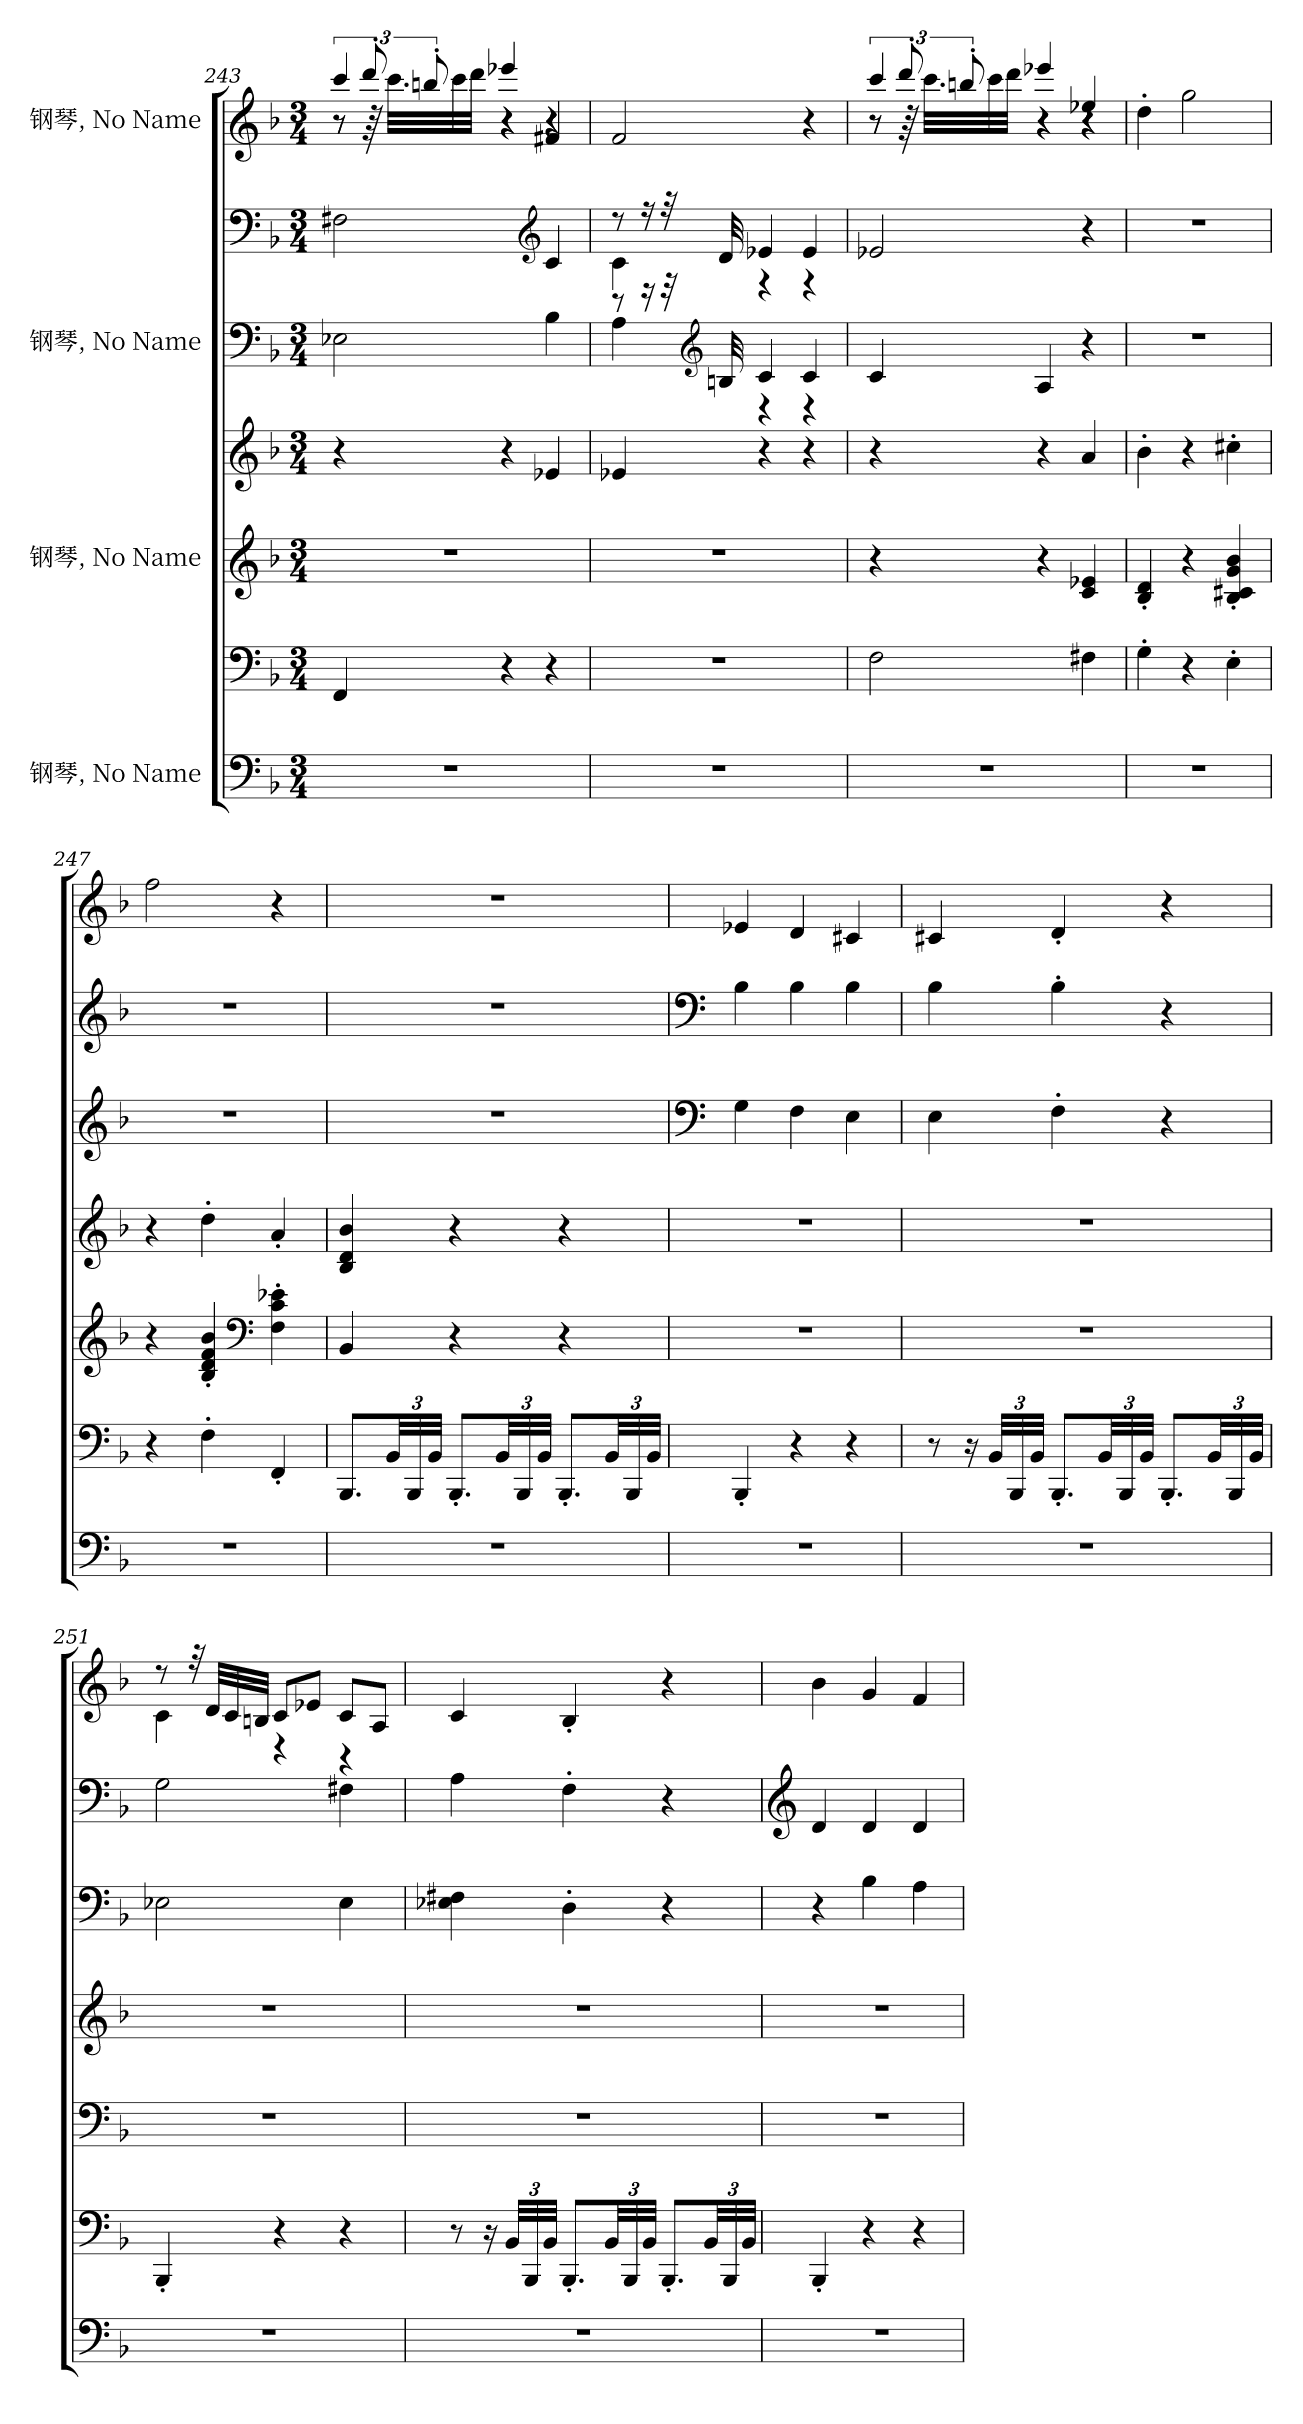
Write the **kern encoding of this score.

**kern	**kern	**kern	**kern	**kern	**kern	**kern
*part4	*part4	*part3	*part3	*part2	*part2	*part1
*staff7	*staff6	*staff5	*staff4	*staff3	*staff2	*staff1
*I"钢琴, No Name	*	*I"钢琴, No Name	*	*I"钢琴, No Name	*	*I"钢琴, No Name
*clefF4	*clefF4	*clefG2	*clefG2	*clefF4	*clefF4	*clefG2
*k[b-]	*k[b-]	*k[b-]	*k[b-]	*k[b-]	*k[b-]	*k[b-]
*M3/4	*M3/4	*M3/4	*M3/4	*M3/4	*M3/4	*M3/4
*MM45	*MM45	*MM45	*MM45	*MM45	*MM45	*MM45
=243	=243	=243	=243	=243	=243	=243
*	*	*	*	*	*	*^
*	*	*	*	*	*	*	*^
2.r	4FF/	2.r	4r	2E-X\	2F#X\	8r	8r	6ccc/
.	.	.	.	.	.	8ddd'/	64r	.
.	.	.	.	.	.	.	32.ccc\LLL	.
.	.	.	.	.	.	.	.	12bbn'/
.	.	.	.	.	.	.	32ccc\	.
*	*	*	*	*	*	*MM44	*	*
.	.	.	.	.	.	.	32ddd\JJJ	.
*	*	*	*	*	*	*MM45	*	*
.	4r	.	4r	.	.	4r	4r	4eee-X/
*	*	*	*	*	*clefG2	*	*	*
.	4r	.	4e-X/	4B-\	4c/	4r	4r	4f#X/
*	*	*	*	*	*	*v	*v	*v
!!LO:PB:g=z
=244	=244	=244	=244	=244	=244	=244
*	*	*	*	*	*	*MM45
*	*	*	*	*^	*^	*
2.r	2.r	2.r	4e-X/	8r	4A\	8r	4c\	2f/
.	.	.	.	16r	.	16r	.	.
.	.	.	.	32r	.	32r	.	.
*	*	*	*	*clefG2	*	*	*	*
.	.	.	.	32Bn/	.	32d/	.	.
.	.	.	4r	4c/	4r	4e-X/	4r	.
.	.	.	4r	4c/	4r	4e-/	4r	4r
*	*	*	*	*v	*v	*	*	*
*	*	*	*	*	*v	*v	*
=245	=245	=245	=245	=245	=245	=245
*	*	*	*	*	*	*MM45
*	*	*	*	*	*	*^
*	*	*	*	*	*	*	*^
2.r	2F\	4r	4r	4c/	2e-X/	8r	8r	6ccc/
.	.	.	.	.	.	8ddd'/	64r	.
.	.	.	.	.	.	.	32.ccc\LLL	.
.	.	.	.	.	.	.	.	12bbn'/
.	.	.	.	.	.	.	32ccc\	.
*	*	*	*	*	*	*MM44	*	*
.	.	.	.	.	.	.	32ddd\JJJ	.
*	*	*	*	*	*	*MM45	*	*
.	.	4r	4r	4A/	.	4r	4r	4eee-X/
*	*	*	*	*	*	*MM45	*	*
.	4F#X\	4c/ 4e-X/	4a/	4r	4r	4r	4r	4ee-X/
*	*	*	*	*	*	*v	*v	*v
=246	=246	=246	=246	=246	=246	=246
*	*	*	*	*	*	*MM45
2.r	4G'\	4B-/' 4d/'	4b-'\	2.r	2.r	4dd'\
*	*	*	*	*	*	*MM45
.	4r	4r	4r	.	.	2gg\
.	4E'\	4B-/' 4c#X/' 4g/' 4b-/'	4cc#X'\	.	.	.
=247	=247	=247	=247	=247	=247	=247
*	*	*	*	*	*	*MM45
2.r	4r	4r	4r	2.r	2.r	2ff\
.	4F'\	4B-/' 4d/' 4f/' 4b-/'	4dd'\	.	.	.
*	*	*clefF4	*	*	*	*
*	*	*	*	*	*	*MM42
.	4FF'/	4F\' 4c\' 4e-X\'	4a'/	.	.	4r
!!LO:PB:g=z
=248	=248	=248	=248	=248	=248	=248
2.r	8.BBB-/L	4BB-/	4B-/ 4d/ 4b-/	2.r	2.r	2.r
*	*Xbrackettup	*	*	*	*	*
.	48BB-/LL	.	.	.	.	.
.	48BBB-/	.	.	.	.	.
.	48BB-/JJJ	.	.	.	.	.
.	8.BBB-'/L	4r	4r	.	.	.
.	48BB-/LL	.	.	.	.	.
.	48BBB-/	.	.	.	.	.
.	48BB-/JJJ	.	.	.	.	.
.	8.BBB-'/L	4r	4r	.	.	.
.	48BB-/LL	.	.	.	.	.
.	48BBB-/	.	.	.	.	.
.	48BB-/JJJ	.	.	.	.	.
=249	=249	=249	=249	=249	=249	=249
*	*	*	*	*clefF4	*clefF4	*
*	*	*	*	*	*	*MM45
2.r	4BBB-'/	2.r	2.r	4G\	4B-\	4e-X/
.	4r	.	.	4F\	4B-\	4d/
.	4r	.	.	4E\	4B-\	4c#X/
=250	=250	=250	=250	=250	=250	=250
*	*	*	*	*	*	*MM45
2.r	8r	2.r	2.r	4E\	4B-\	4c#X/
.	16r	.	.	.	.	.
.	48BB-/LLL	.	.	.	.	.
.	48BBB-/	.	.	.	.	.
.	48BB-/JJJ	.	.	.	.	.
.	8.BBB-'/L	.	.	4F'\	4B-'\	4d'/
.	48BB-/LL	.	.	.	.	.
.	48BBB-/	.	.	.	.	.
.	48BB-/JJJ	.	.	.	.	.
.	8.BBB-'/L	.	.	4r	4r	4r
.	48BB-/LL	.	.	.	.	.
.	48BBB-/	.	.	.	.	.
.	48BB-/JJJ	.	.	.	.	.
!!LO:PB:g=z
=251	=251	=251	=251	=251	=251	=251
*	*	*	*	*	*	*MM45
*	*	*	*	*	*	*^
2.r	4BBB-'/	2.r	2.r	2E-X\	2G\	8r	4c\
.	.	.	.	.	.	32r	.
*	*	*	*	*	*	*MM42	*
.	.	.	.	.	.	32d/LLL	.
.	.	.	.	.	.	32c/	.
*	*	*	*	*	*	*MM40	*
.	.	.	.	.	.	32Bn/JJJ	.
*	*	*	*	*	*	*MM45	*
.	4r	.	.	.	.	8c/L	4r
.	.	.	.	.	.	8e-X/J	.
.	4r	.	.	4E-\	4F#X\	8c/L	4r
*	*	*	*	*	*	*MM42	*
.	.	.	.	.	.	8A/J	.
*	*	*	*	*	*	*v	*v
=252	=252	=252	=252	=252	=252	=252
*	*	*	*	*	*	*MM45
2.r	8r	2.r	2.r	4E-X\ 4F#X\	4A\	4c/
.	16r	.	.	.	.	.
.	48BB-/LLL	.	.	.	.	.
.	48BBB-/	.	.	.	.	.
.	48BB-/JJJ	.	.	.	.	.
.	8.BBB-'/L	.	.	4D'\	4F'\	4B-'/
.	48BB-/LL	.	.	.	.	.
.	48BBB-/	.	.	.	.	.
.	48BB-/JJJ	.	.	.	.	.
.	8.BBB-'/L	.	.	4r	4r	4r
.	48BB-/LL	.	.	.	.	.
.	48BBB-/	.	.	.	.	.
.	48BB-/JJJ	.	.	.	.	.
=253	=253	=253	=253	=253	=253	=253
*	*	*	*	*	*clefG2	*
*	*	*	*	*	*	*MM45
2.r	4BBB-'/	2.r	2.r	4r	4d/	4b-\
.	4r	.	.	4B-\	4d/	4g/
.	4r	.	.	4A\	4d/	4f/
=	=	=	=	=	=	=
*-	*-	*-	*-	*-	*-	*-
